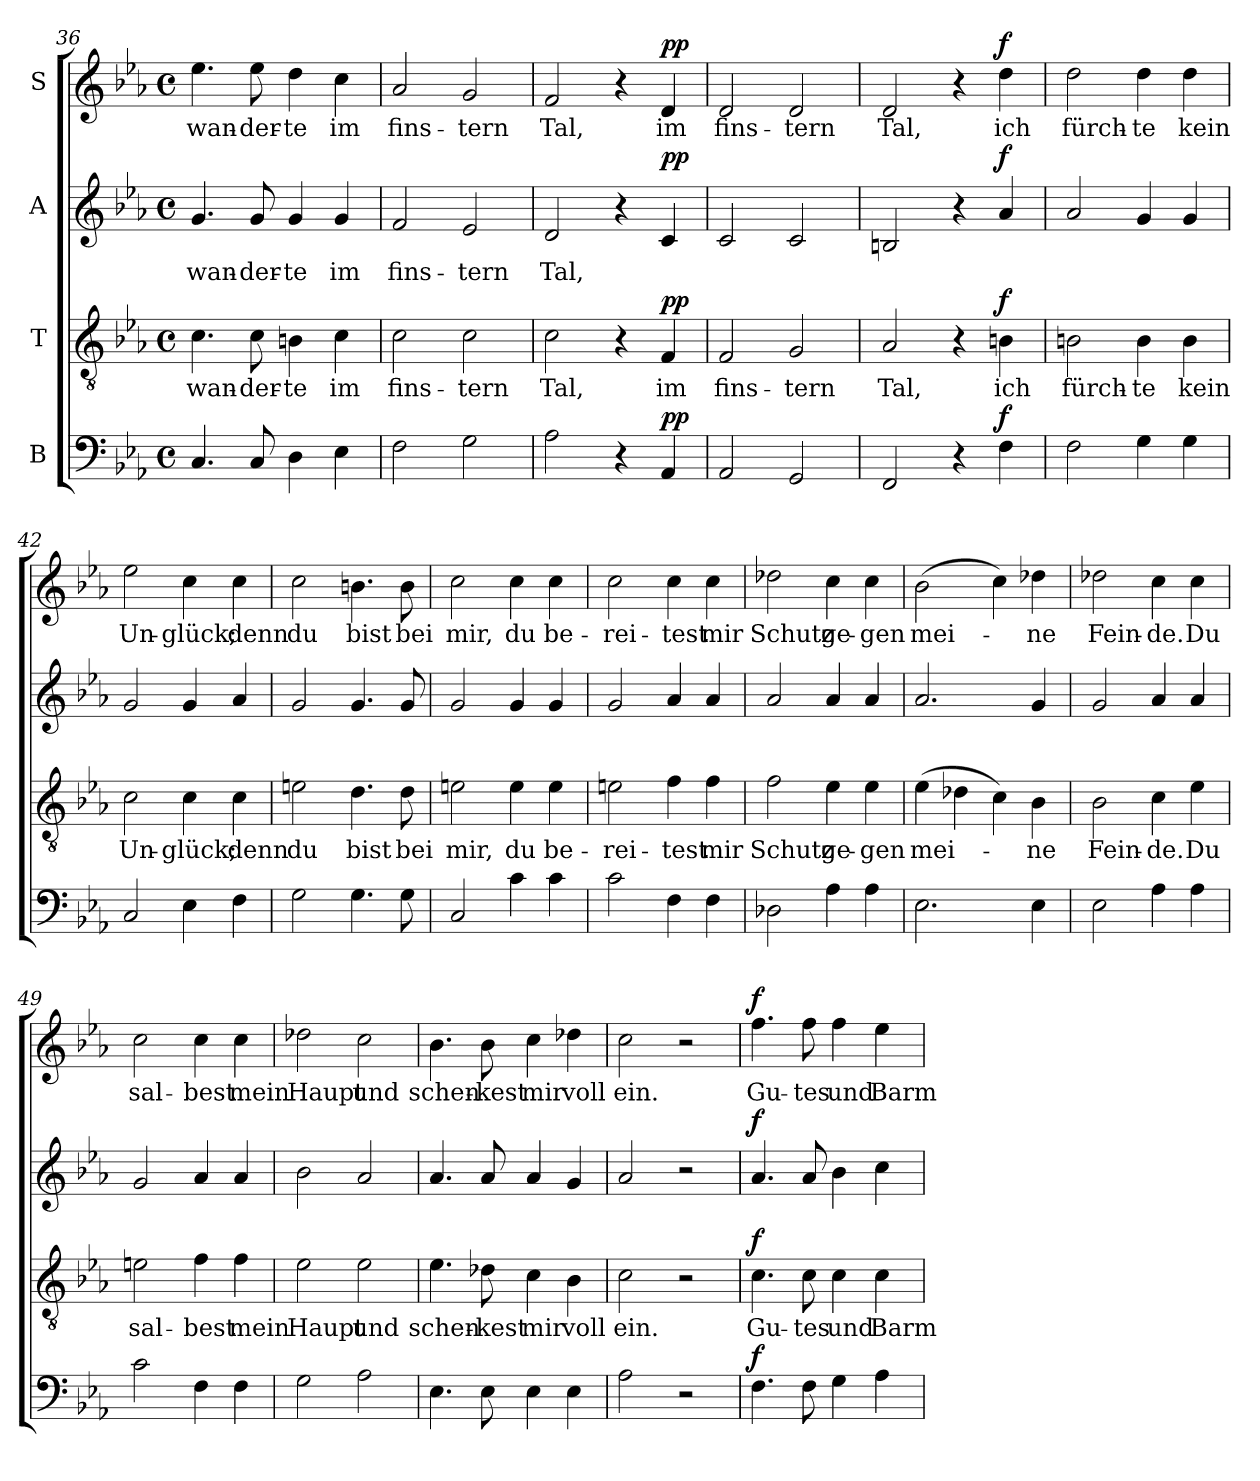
**kern	**dynam	**kern	**text	**dynam	**kern	**text	**dynam	**kern	**text	**dynam
*part4	*part4	*part3	*part3	*part3	*part2	*part2	*part2	*part1	*part1	*part1
*staff4	*staff4	*staff3	*staff3	*staff3	*staff2	*staff2	*staff2	*staff1	*staff1	*staff1
*I"B	*	*I"T	*	*	*I"A	*	*	*I"S	*	*
*clefF4	*	*clefGv2	*	*	*clefG2	*	*	*clefG2	*	*
*k[b-e-a-]	*	*k[b-e-a-]	*	*	*k[b-e-a-]	*	*	*k[b-e-a-]	*	*
*M4/4	*	*M4/4	*	*	*M4/4	*	*	*M4/4	*	*
*met(c)	*	*met(c)	*	*	*met(c)	*	*	*met(c)	*	*
=36	=36	=36	=36	=36	=36	=36	=36	=36	=36	=36
!	!	!	!LO:LY:b	!	!	!LO:LY:b	!	!	!LO:LY:b	!
4.C/	.	4.c\	wan-	.	4.g/	wan-	.	4.ee-\	wan-	.
!	!	!	!LO:LY:b	!	!	!LO:LY:b	!	!	!LO:LY:b	!
8C/	.	8c\	-der-	.	8g/	-der-	.	8ee-\	-der-	.
!	!	!	!LO:LY:b	!	!	!LO:LY:b	!	!	!LO:LY:b	!
4D\	.	4Bn\	-te	.	4g/	-te	.	4dd\	-te	.
!	!	!	!LO:LY:b	!	!	!LO:LY:b	!	!	!LO:LY:b	!
4E-\	.	4c\	im	.	4g/	im	.	4cc\	im	.
=37	=37	=37	=37	=37	=37	=37	=37	=37	=37	=37
!	!	!	!LO:LY:b	!	!	!LO:LY:b	!	!	!LO:LY:b	!
2F\	.	2c\	fins-	.	2f/	fins-	.	2a-/	fins-	.
!	!	!	!LO:LY:b	!	!	!LO:LY:b	!	!	!LO:LY:b	!
2G\	.	2c\	-tern	.	2e-/	-tern	.	2g/	-tern	.
=38	=38	=38	=38	=38	=38	=38	=38	=38	=38	=38
!	!	!	!LO:LY:b	!	!	!LO:LY:b	!	!	!LO:LY:b	!
2A-\	.	2c\	Tal,	.	2d/	Tal,	.	2f/	Tal,	.
4r	.	4r	.	.	4r	.	.	4r	.	.
!	!LO:DY:a	!	!LO:LY:b	!LO:DY:a	!	!	!LO:DY:a	!	!LO:LY:b	!LO:DY:a
4AA-/	pp	4F/	im	pp	4c/	.	pp	4d/	im	pp
!!LO:LB:g=z
=39	=39	=39	=39	=39	=39	=39	=39	=39	=39	=39
!	!	!	!LO:LY:b	!	!	!	!	!	!LO:LY:b	!
2AA-/	.	2F/	fins-	.	2c/	.	.	2d/	fins-	.
!	!	!	!LO:LY:b	!	!	!	!	!	!LO:LY:b	!
2GG/	.	2G/	-tern	.	2c/	.	.	2d/	-tern	.
=40	=40	=40	=40	=40	=40	=40	=40	=40	=40	=40
!	!	!	!LO:LY:b	!	!	!	!	!	!LO:LY:b	!
2FF/	.	2A-/	Tal,	.	2Bn/	.	.	2d/	Tal,	.
4r	.	4r	.	.	4r	.	.	4r	.	.
!	!LO:DY:a	!	!LO:LY:b	!LO:DY:a	!	!	!LO:DY:a	!	!LO:LY:b	!LO:DY:a
4F\	f	4Bn\	ich	f	4a-/	.	f	4dd\	ich	f
=41	=41	=41	=41	=41	=41	=41	=41	=41	=41	=41
!	!	!	!LO:LY:b	!	!	!	!	!	!LO:LY:b	!
2F\	.	2Bn\	fürch-	.	2a-/	.	.	2dd\	fürch-	.
!	!	!	!LO:LY:b	!	!	!	!	!	!LO:LY:b	!
4G\	.	4B\	-te	.	4g/	.	.	4dd\	-te	.
!	!	!	!LO:LY:b	!	!	!	!	!	!LO:LY:b	!
4G\	.	4B\	kein	.	4g/	.	.	4dd\	kein	.
=42	=42	=42	=42	=42	=42	=42	=42	=42	=42	=42
!	!	!	!LO:LY:b	!	!	!	!	!	!LO:LY:b	!
2C/	.	2c\	Un-	.	2g/	.	.	2ee-\	Un-	.
!	!	!	!LO:LY:b	!	!	!	!	!	!LO:LY:b	!
4E-\	.	4c\	-glück;	.	4g/	.	.	4cc\	-glück;	.
!	!	!	!LO:LY:b	!	!	!	!	!	!LO:LY:b	!
4F\	.	4c\	denn	.	4a-/	.	.	4cc\	denn	.
=43	=43	=43	=43	=43	=43	=43	=43	=43	=43	=43
!	!	!	!LO:LY:b	!	!	!	!	!	!LO:LY:b	!
2G\	.	2en\	du	.	2g/	.	.	2cc\	du	.
!	!	!	!LO:LY:b	!	!	!	!	!	!LO:LY:b	!
4.G\	.	4.d\	bist	.	4.g/	.	.	4.bn\	bist	.
!	!	!	!LO:LY:b	!	!	!	!	!	!LO:LY:b	!
8G\	.	8d\	bei	.	8g/	.	.	8b\	bei	.
=44	=44	=44	=44	=44	=44	=44	=44	=44	=44	=44
!	!	!	!LO:LY:b	!	!	!	!	!	!LO:LY:b	!
2C/	.	2en\	mir,	.	2g/	.	.	2cc\	mir,	.
!	!	!	!LO:LY:b	!	!	!	!	!	!LO:LY:b	!
4c\	.	4e\	du	.	4g/	.	.	4cc\	du	.
!	!	!	!LO:LY:b	!	!	!	!	!	!LO:LY:b	!
4c\	.	4e\	be-	.	4g/	.	.	4cc\	be-	.
!!LO:LB:g=z
=45	=45	=45	=45	=45	=45	=45	=45	=45	=45	=45
!	!	!	!LO:LY:b	!	!	!	!	!	!LO:LY:b	!
2c\	.	2en\	-rei-	.	2g/	.	.	2cc\	-rei-	.
!	!	!	!LO:LY:b	!	!	!	!	!	!LO:LY:b	!
4F\	.	4f\	-test	.	4a-/	.	.	4cc\	-test	.
!	!	!	!LO:LY:b	!	!	!	!	!	!LO:LY:b	!
4F\	.	4f\	mir	.	4a-/	.	.	4cc\	mir	.
=46	=46	=46	=46	=46	=46	=46	=46	=46	=46	=46
!	!	!	!LO:LY:b	!	!	!	!	!	!LO:LY:b	!
2D-X\	.	2f\	Schutz	.	2a-/	.	.	2dd-X\	Schutz	.
!	!	!	!LO:LY:b	!	!	!	!	!	!LO:LY:b	!
4A-\	.	4e-\	ge-	.	4a-/	.	.	4cc\	ge-	.
!	!	!	!LO:LY:b	!	!	!	!	!	!LO:LY:b	!
4A-\	.	4e-\	-gen	.	4a-/	.	.	4cc\	-gen	.
=47	=47	=47	=47	=47	=47	=47	=47	=47	=47	=47
!	!	!	!LO:LY:b	!	!	!	!	!	!LO:LY:b	!
2.E-\	.	(4e-\	mei-	.	2.a-/	.	.	(2b-\	mei-	.
.	.	4d-X\	.	.	.	.	.	.	.	.
.	.	4c\)	.	.	.	.	.	4cc\)	.	.
!	!	!	!LO:LY:b	!	!	!	!	!	!LO:LY:b	!
4E-\	.	4B-\	-ne	.	4g/	.	.	4dd-X\	-ne	.
=48	=48	=48	=48	=48	=48	=48	=48	=48	=48	=48
!	!	!	!LO:LY:b	!	!	!	!	!	!LO:LY:b	!
2E-\	.	2B-\	Fein-	.	2g/	.	.	2dd-X\	Fein-	.
!	!	!	!LO:LY:b	!	!	!	!	!	!LO:LY:b	!
4A-\	.	4c\	-de.	.	4a-/	.	.	4cc\	-de.	.
!	!	!	!LO:LY:b	!	!	!	!	!	!LO:LY:b	!
4A-\	.	4e-\	Du	.	4a-/	.	.	4cc\	Du	.
=49	=49	=49	=49	=49	=49	=49	=49	=49	=49	=49
!	!	!	!LO:LY:b	!	!	!	!	!	!LO:LY:b	!
2c\	.	2en\	sal-	.	2g/	.	.	2cc\	sal-	.
!	!	!	!LO:LY:b	!	!	!	!	!	!LO:LY:b	!
4F\	.	4f\	-best	.	4a-/	.	.	4cc\	-best	.
!	!	!	!LO:LY:b	!	!	!	!	!	!LO:LY:b	!
4F\	.	4f\	mein	.	4a-/	.	.	4cc\	mein	.
!!LO:PB:g=z
=50	=50	=50	=50	=50	=50	=50	=50	=50	=50	=50
!	!	!	!LO:LY:b	!	!	!	!	!	!LO:LY:b	!
2G\	.	2e-\	Haupt	.	2b-\	.	.	2dd-X\	Haupt	.
!	!	!	!LO:LY:b	!	!	!	!	!	!LO:LY:b	!
2A-\	.	2e-\	und	.	2a-/	.	.	2cc\	und	.
=51	=51	=51	=51	=51	=51	=51	=51	=51	=51	=51
!	!	!	!LO:LY:b	!	!	!	!	!	!LO:LY:b	!
4.E-\	.	4.e-\	schen-	.	4.a-/	.	.	4.b-\	schen-	.
!	!	!	!LO:LY:b	!	!	!	!	!	!LO:LY:b	!
8E-\	.	8d-X\	-kest	.	8a-/	.	.	8b-\	-kest	.
!	!	!	!LO:LY:b	!	!	!	!	!	!LO:LY:b	!
4E-\	.	4c\	mir	.	4a-/	.	.	4cc\	mir	.
!	!	!	!LO:LY:b	!	!	!	!	!	!LO:LY:b	!
4E-\	.	4B-\	voll	.	4g/	.	.	4dd-X\	voll	.
=52	=52	=52	=52	=52	=52	=52	=52	=52	=52	=52
!	!	!	!LO:LY:b	!	!	!	!	!	!LO:LY:b	!
2A-\	.	2c\	ein.	.	2a-/	.	.	2cc\	ein.	.
2r	.	2r	.	.	2r	.	.	2r	.	.
=53	=53	=53	=53	=53	=53	=53	=53	=53	=53	=53
!	!LO:DY:a	!	!LO:LY:b	!LO:DY:a	!	!	!LO:DY:a	!	!LO:LY:b	!LO:DY:a
4.F\	f	4.c\	Gu-	f	4.a-/	.	f	4.ff\	Gu-	f
!	!	!	!LO:LY:b	!	!	!	!	!	!LO:LY:b	!
8F\	.	8c\	-tes	.	8a-/	.	.	8ff\	-tes	.
!	!	!	!LO:LY:b	!	!	!	!	!	!LO:LY:b	!
4G\	.	4c\	und	.	4b-\	.	.	4ff\	und	.
!	!	!	!LO:LY:b	!	!	!	!	!	!LO:LY:b	!
4A-\	.	4c\	Barm-	.	4cc\	.	.	4ee-\	Barm-	.
=	=	=	=	=	=	=	=	=	=	=
*-	*-	*-	*-	*-	*-	*-	*-	*-	*-	*-
